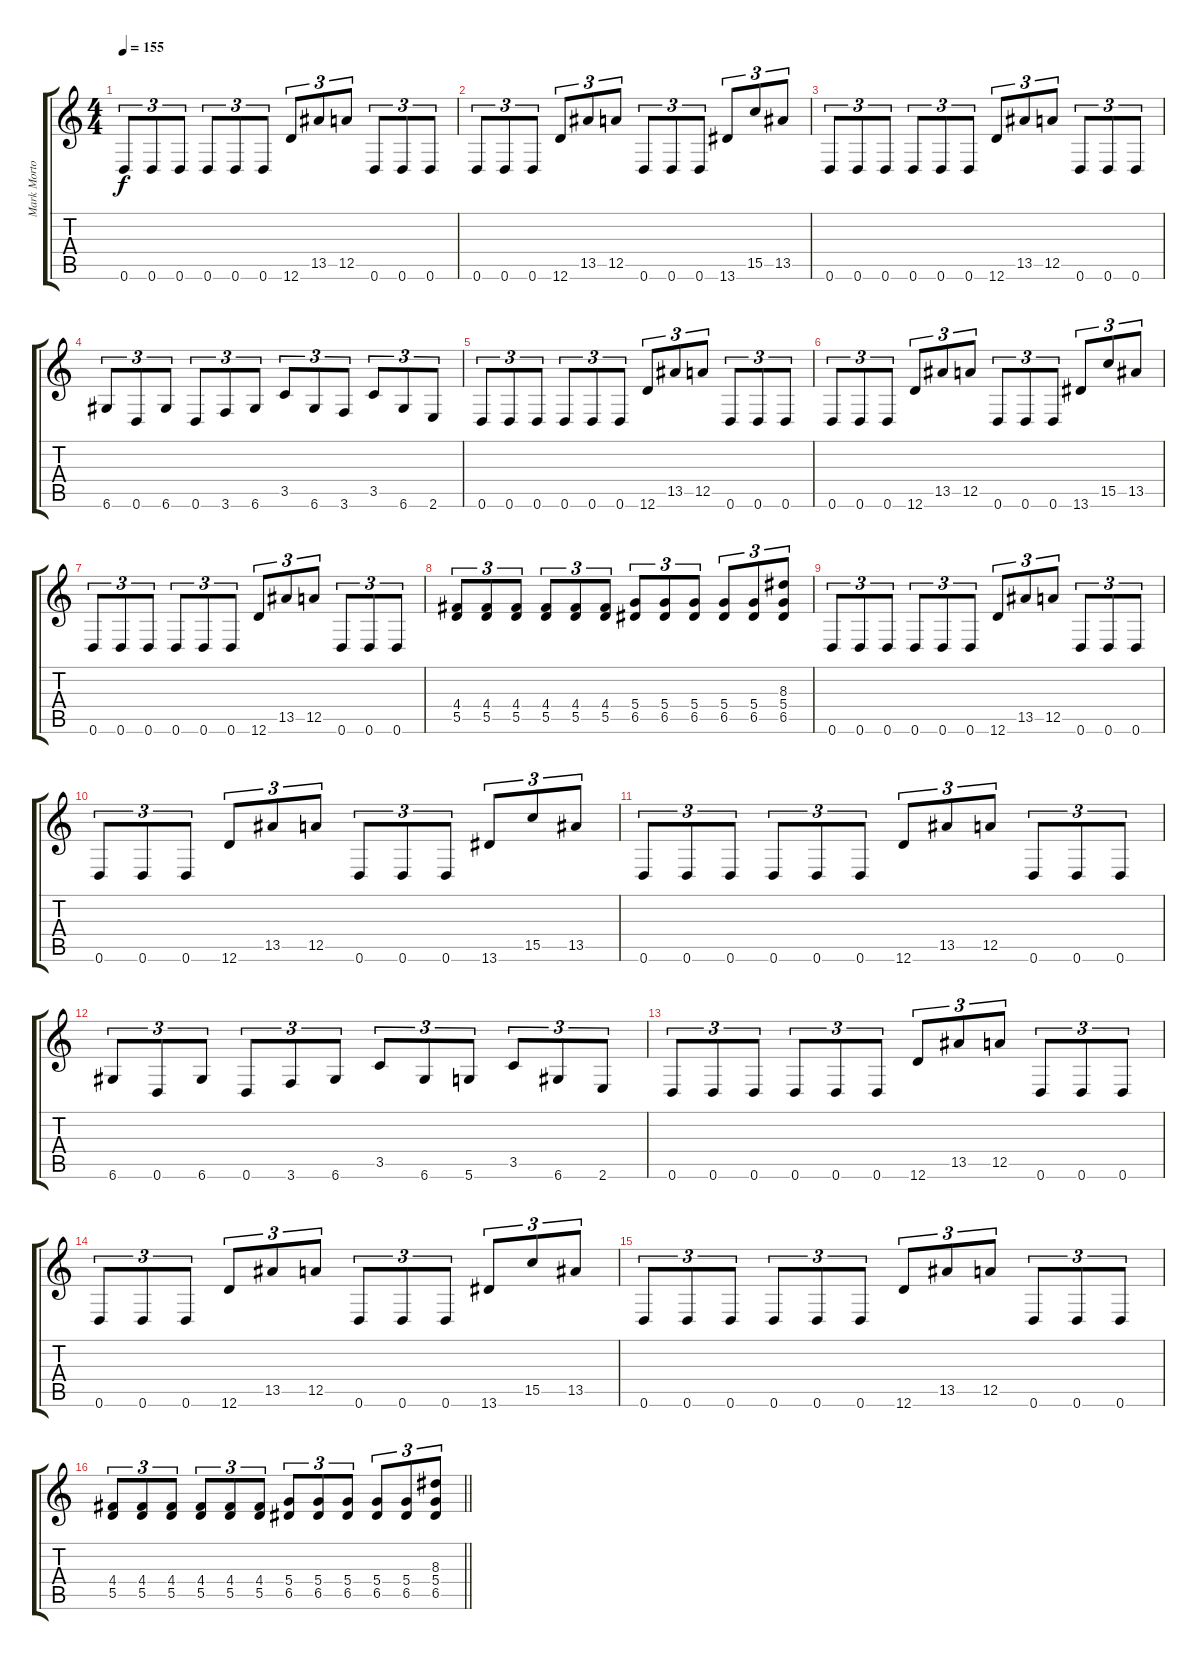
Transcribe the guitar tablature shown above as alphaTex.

\track ("Mark Morton" "Mark Morto") {instrument distortionguitar}
\staff {score tabs}
\tuning (E4 B3 G3 D3 A2 D2) {hide}
\ts (4 4)
\tempo 155
\clef g2
\ks c
0.6.8{tu (3 2) dy f} 0.6.8{tu (3 2)} 0.6.8{tu (3 2)} 0.6.8{tu (3 2)} 0.6.8{tu (3 2)} 0.6.8{tu (3 2)} 12.6.8{tu (3 2)} 13.5.8{tu (3 2)} 12.5.8{tu (3 2)} 0.6.8{tu (3 2)} 0.6.8{tu (3 2)} 0.6.8{tu (3 2)} |
0.6.8{tu (3 2)} 0.6.8{tu (3 2)} 0.6.8{tu (3 2)} 12.6.8{tu (3 2)} 13.5.8{tu (3 2)} 12.5.8{tu (3 2)} 0.6.8{tu (3 2)} 0.6.8{tu (3 2)} 0.6.8{tu (3 2)} 13.6.8{tu (3 2)} 15.5.8{tu (3 2)} 13.5.8{tu (3 2)} |
0.6.8{tu (3 2)} 0.6.8{tu (3 2)} 0.6.8{tu (3 2)} 0.6.8{tu (3 2)} 0.6.8{tu (3 2)} 0.6.8{tu (3 2)} 12.6.8{tu (3 2)} 13.5.8{tu (3 2)} 12.5.8{tu (3 2)} 0.6.8{tu (3 2)} 0.6.8{tu (3 2)} 0.6.8{tu (3 2)} |
6.6.8{tu (3 2)} 0.6.8{tu (3 2)} 6.6.8{tu (3 2)} 0.6.8{tu (3 2)} 3.6.8{tu (3 2)} 6.6.8{tu (3 2)} 3.5.8{tu (3 2)} 6.6.8{tu (3 2)} 3.6.8{tu (3 2)} 3.5.8{tu (3 2)} 6.6.8{tu (3 2)} 2.6.8{tu (3 2)} |
0.6.8{tu (3 2)} 0.6.8{tu (3 2)} 0.6.8{tu (3 2)} 0.6.8{tu (3 2)} 0.6.8{tu (3 2)} 0.6.8{tu (3 2)} 12.6.8{tu (3 2)} 13.5.8{tu (3 2)} 12.5.8{tu (3 2)} 0.6.8{tu (3 2)} 0.6.8{tu (3 2)} 0.6.8{tu (3 2)} |
0.6.8{tu (3 2)} 0.6.8{tu (3 2)} 0.6.8{tu (3 2)} 12.6.8{tu (3 2)} 13.5.8{tu (3 2)} 12.5.8{tu (3 2)} 0.6.8{tu (3 2)} 0.6.8{tu (3 2)} 0.6.8{tu (3 2)} 13.6.8{tu (3 2)} 15.5.8{tu (3 2)} 13.5.8{tu (3 2)} |
0.6.8{tu (3 2)} 0.6.8{tu (3 2)} 0.6.8{tu (3 2)} 0.6.8{tu (3 2)} 0.6.8{tu (3 2)} 0.6.8{tu (3 2)} 12.6.8{tu (3 2)} 13.5.8{tu (3 2)} 12.5.8{tu (3 2)} 0.6.8{tu (3 2)} 0.6.8{tu (3 2)} 0.6.8{tu (3 2)} |
(4.4 5.5).8{tu (3 2)} (4.4 5.5).8{tu (3 2)} (4.4 5.5).8{tu (3 2)} (4.4 5.5).8{tu (3 2)} (4.4 5.5).8{tu (3 2)} (4.4 5.5).8{tu (3 2)} (5.4 6.5).8{tu (3 2)} (5.4 6.5).8{tu (3 2)} (5.4 6.5).8{tu (3 2)} (5.4 6.5).8{tu (3 2)} (5.4 6.5).8{tu (3 2)} (8.3 5.4 6.5).8{tu (3 2)} |
0.6.8{tu (3 2)} 0.6.8{tu (3 2)} 0.6.8{tu (3 2)} 0.6.8{tu (3 2)} 0.6.8{tu (3 2)} 0.6.8{tu (3 2)} 12.6.8{tu (3 2)} 13.5.8{tu (3 2)} 12.5.8{tu (3 2)} 0.6.8{tu (3 2)} 0.6.8{tu (3 2)} 0.6.8{tu (3 2)} |
0.6.8{tu (3 2)} 0.6.8{tu (3 2)} 0.6.8{tu (3 2)} 12.6.8{tu (3 2)} 13.5.8{tu (3 2)} 12.5.8{tu (3 2)} 0.6.8{tu (3 2)} 0.6.8{tu (3 2)} 0.6.8{tu (3 2)} 13.6.8{tu (3 2)} 15.5.8{tu (3 2)} 13.5.8{tu (3 2)} |
0.6.8{tu (3 2)} 0.6.8{tu (3 2)} 0.6.8{tu (3 2)} 0.6.8{tu (3 2)} 0.6.8{tu (3 2)} 0.6.8{tu (3 2)} 12.6.8{tu (3 2)} 13.5.8{tu (3 2)} 12.5.8{tu (3 2)} 0.6.8{tu (3 2)} 0.6.8{tu (3 2)} 0.6.8{tu (3 2)} |
6.6.8{tu (3 2)} 0.6.8{tu (3 2)} 6.6.8{tu (3 2)} 0.6.8{tu (3 2)} 3.6.8{tu (3 2)} 6.6.8{tu (3 2)} 3.5.8{tu (3 2)} 6.6.8{tu (3 2)} 5.6.8{tu (3 2)} 3.5.8{tu (3 2)} 6.6.8{tu (3 2)} 2.6.8{tu (3 2)} |
0.6.8{tu (3 2)} 0.6.8{tu (3 2)} 0.6.8{tu (3 2)} 0.6.8{tu (3 2)} 0.6.8{tu (3 2)} 0.6.8{tu (3 2)} 12.6.8{tu (3 2)} 13.5.8{tu (3 2)} 12.5.8{tu (3 2)} 0.6.8{tu (3 2)} 0.6.8{tu (3 2)} 0.6.8{tu (3 2)} |
0.6.8{tu (3 2)} 0.6.8{tu (3 2)} 0.6.8{tu (3 2)} 12.6.8{tu (3 2)} 13.5.8{tu (3 2)} 12.5.8{tu (3 2)} 0.6.8{tu (3 2)} 0.6.8{tu (3 2)} 0.6.8{tu (3 2)} 13.6.8{tu (3 2)} 15.5.8{tu (3 2)} 13.5.8{tu (3 2)} |
0.6.8{tu (3 2)} 0.6.8{tu (3 2)} 0.6.8{tu (3 2)} 0.6.8{tu (3 2)} 0.6.8{tu (3 2)} 0.6.8{tu (3 2)} 12.6.8{tu (3 2)} 13.5.8{tu (3 2)} 12.5.8{tu (3 2)} 0.6.8{tu (3 2)} 0.6.8{tu (3 2)} 0.6.8{tu (3 2)} |
\barLineRight lightlight
(4.4 5.5).8{tu (3 2)} (4.4 5.5).8{tu (3 2)} (4.4 5.5).8{tu (3 2)} (4.4 5.5).8{tu (3 2)} (4.4 5.5).8{tu (3 2)} (4.4 5.5).8{tu (3 2)} (5.4 6.5).8{tu (3 2)} (5.4 6.5).8{tu (3 2)} (5.4 6.5).8{tu (3 2)} (5.4 6.5).8{tu (3 2)} (5.4 6.5).8{tu (3 2)} (8.3 5.4 6.5).8{tu (3 2)}
